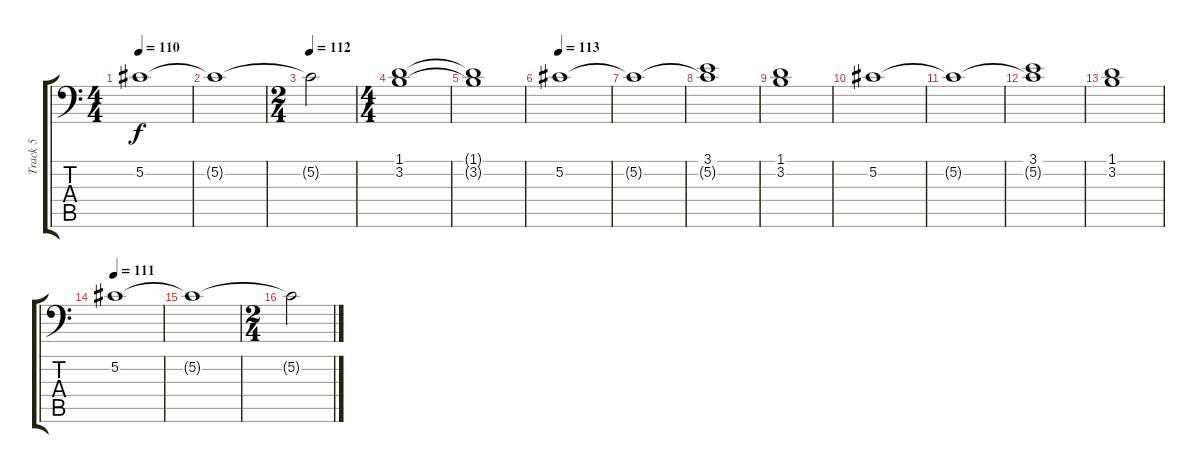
\track ("Track 5" "Track 5") {instrument pad5bowed}
\staff {score tabs}
\tuning (Db4 Ab3 E3 B2 Gb2 Gb1) {hide}
\ts (4 4)
\tempo 110
\clef f4
\ks c
5.2.1{dy f} |
5.2{t}.1 |
\ts (2 4)
\tempo 112
5.2{t}.2 |
\ts (4 4)
(1.1 3.2).1 |
(1.1{t} 3.2{t}).1 |
\tempo 113
5.2.1 |
5.2{t}.1 |
(3.1 5.2{t}).1 |
(1.1 3.2).1 |
5.2.1 |
5.2{t}.1 |
(3.1 5.2{t}).1 |
(1.1 3.2).1 |
\tempo 111
5.2.1 |
5.2{t}.1 |
\ts (2 4)
5.2{t}.2
